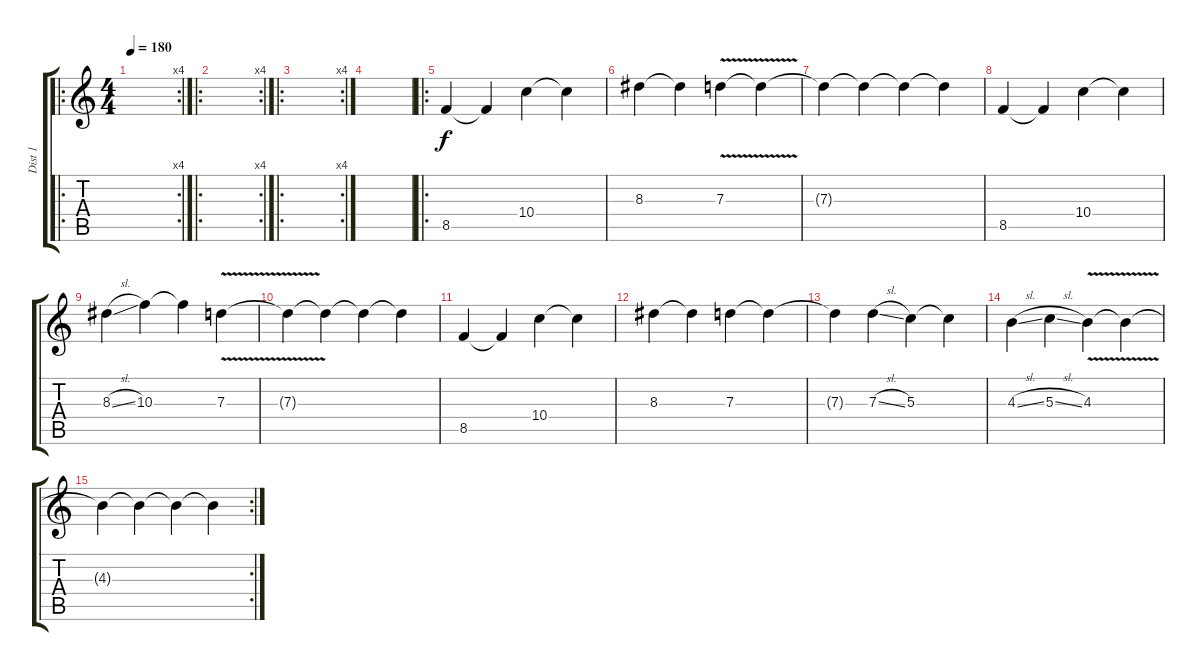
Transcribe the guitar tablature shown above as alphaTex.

\track ("Dist 1" "Dist 1") {instrument distortionguitar}
\staff {score tabs}
\tuning (E4 B3 G3 D3 A2 E2) {hide}
\ro
\rc 4
\ts (4 4)
\tempo 180
\clef g2
\ks c
|
\ro
\rc 4
|
\ro
\rc 4
|
|
\ro
8.5.4 8.5{t}.4 10.4.4 10.4{t}.4 |
8.3.4 8.3{t}.4 7.3{v}.4 7.3{t}.4 |
7.3{t}.4 7.3{t}.4 7.3{t}.4 7.3{t}.4 |
8.5.4 8.5{t}.4 10.4.4 10.4{t}.4 |
8.3{sl}.4 10.3.4 10.3{t}.4 7.3{v}.4 |
7.3{t}.4 7.3{t}.4 7.3{t}.4 7.3{t}.4 |
8.5.4 8.5{t}.4 10.4.4 10.4{t}.4 |
8.3.4 8.3{t}.4 7.3.4 7.3{t}.4 |
7.3{t}.4 7.3{sl}.4 5.3.4 5.3{t}.4 |
4.3{sl}.4 5.3{sl}.4 4.3{v}.4 4.3{t}.4 |
\rc 2
4.3{t}.4 4.3{t}.4 4.3{t}.4 4.3{t}.4
